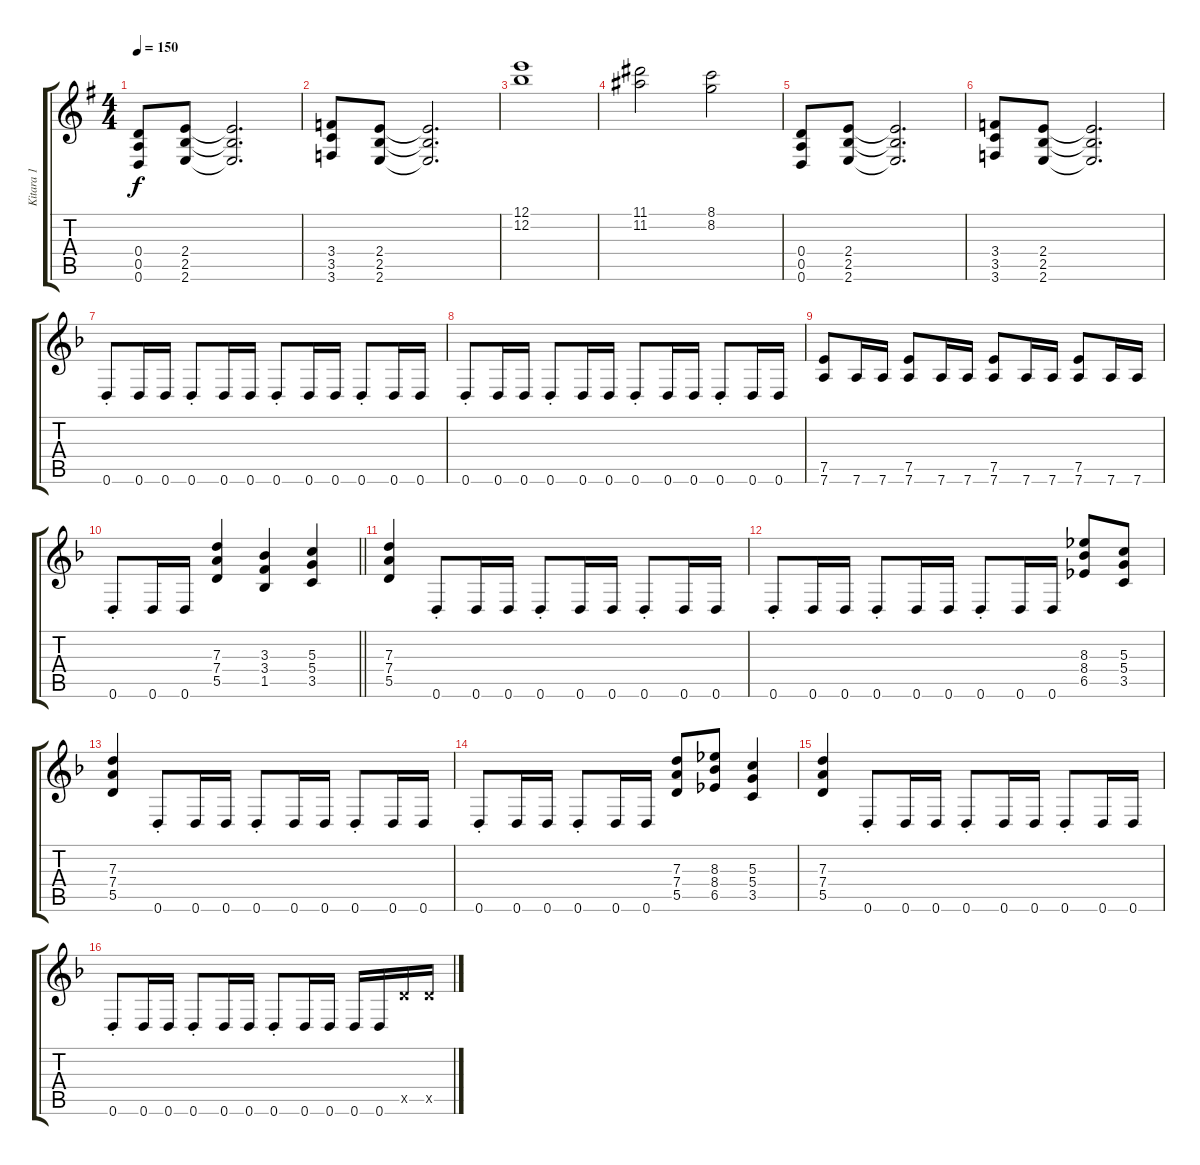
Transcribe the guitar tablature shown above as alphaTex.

\track ("Kitara 1" "Kitara 1") {instrument distortionguitar}
\staff {score tabs}
\tuning (E4 B3 G3 D3 A2 D2) {hide}
\ts (4 4)
\tempo 150
\clef g2
\ks g
(0.4 0.5 0.6).8{dy f} (2.4 2.5 2.6).8 (2.4{t} 2.5{t} 2.6{t}).2{d} |
(3.4 3.5 3.6).8 (2.4 2.5 2.6).8 (2.4{t} 2.5{t} 2.6{t}).2{d} |
(12.1 12.2).1 |
(11.1 11.2).2 (8.1 8.2).2 |
(0.4 0.5 0.6).8 (2.4 2.5 2.6).8 (2.4{t} 2.5{t} 2.6{t}).2{d} |
(3.4 3.5 3.6).8 (2.4 2.5 2.6).8 (2.4{t} 2.5{t} 2.6{t}).2{d} |
\ks dminor
0.6{st}.8 0.6.16 0.6.16 0.6{st}.8 0.6.16 0.6.16 0.6{st}.8 0.6.16 0.6.16 0.6{st}.8 0.6.16 0.6.16 |
0.6{st}.8 0.6.16 0.6.16 0.6{st}.8 0.6.16 0.6.16 0.6{st}.8 0.6.16 0.6.16 0.6{st}.8 0.6.16 0.6.16 |
(7.5 7.6).8 7.6.16 7.6.16 (7.5 7.6).8 7.6.16 7.6.16 (7.5 7.6).8 7.6.16 7.6.16 (7.5 7.6).8 7.6.16 7.6.16 |
\barLineRight lightlight
0.6{st}.8 0.6.16 0.6.16 (7.3 7.4 5.5).4 (3.3 3.4 1.5).4 (5.3 5.4 3.5).4 |
(7.3 7.4 5.5).4 0.6{st}.8 0.6.16 0.6.16 0.6{st}.8 0.6.16 0.6.16 0.6{st}.8 0.6.16 0.6.16 |
0.6{st}.8 0.6.16 0.6.16 0.6{st}.8 0.6.16 0.6.16 0.6{st}.8 0.6.16 0.6.16 (8.3 8.4 6.5).8 (5.3 5.4 3.5).8 |
(7.3 7.4 5.5).4 0.6{st}.8 0.6.16 0.6.16 0.6{st}.8 0.6.16 0.6.16 0.6{st}.8 0.6.16 0.6.16 |
0.6{st}.8 0.6.16 0.6.16 0.6{st}.8 0.6.16 0.6.16 (7.3 7.4 5.5).8 (8.3 8.4 6.5).8 (5.3 5.4 3.5).4 |
(7.3 7.4 5.5).4 0.6{st}.8 0.6.16 0.6.16 0.6{st}.8 0.6.16 0.6.16 0.6{st}.8 0.6.16 0.6.16 |
0.6{st}.8 0.6.16 0.6.16 0.6{st}.8 0.6.16 0.6.16 0.6{st}.8 0.6.16 0.6.16 0.6.16 0.6.16 5.5{x}.16 5.5{x}.16
